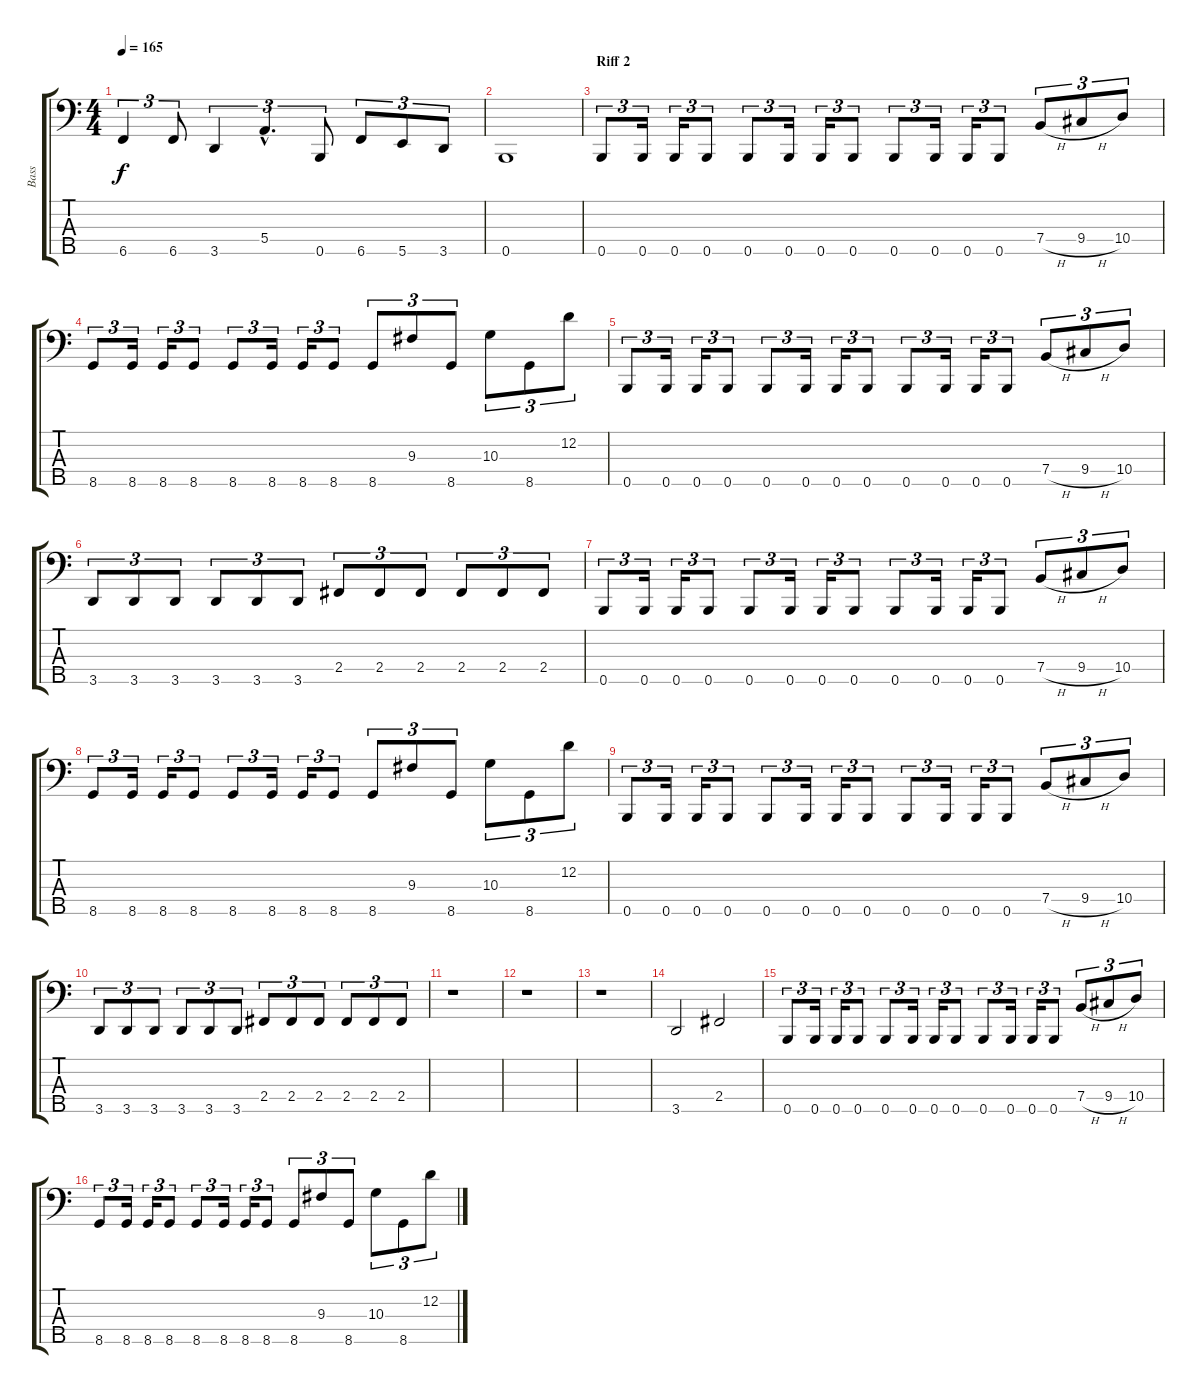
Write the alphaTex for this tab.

\track ("Bass" "Bass") {instrument electricbasspick}
\staff {score tabs}
\tuning (G2 D2 A1 E1 B0) {hide}
\ts (4 4)
\tempo 165
\clef f4
\ks c
6.5.4{tu (3 2) dy f} 6.5.8{tu (3 2)} 3.5.4{tu (3 2)} 5.4{hac}.4{d tu (3 2)} 0.5.8{tu (3 2)} 6.5.8{tu (3 2)} 5.5.8{tu (3 2)} 3.5.8{tu (3 2)} |
0.5.1 |
\section ("" "Riff 2")
0.5.8{tu (3 2)} 0.5.16{tu (3 2)} 0.5.16{tu (3 2)} 0.5.8{tu (3 2)} 0.5.8{tu (3 2)} 0.5.16{tu (3 2)} 0.5.16{tu (3 2)} 0.5.8{tu (3 2)} 0.5.8{tu (3 2)} 0.5.16{tu (3 2)} 0.5.16{tu (3 2)} 0.5.8{tu (3 2)} 7.4{h}.8{tu (3 2)} 9.4{h}.8{tu (3 2)} 10.4.8{tu (3 2)} |
8.5.8{tu (3 2)} 8.5.16{tu (3 2)} 8.5.16{tu (3 2)} 8.5.8{tu (3 2)} 8.5.8{tu (3 2)} 8.5.16{tu (3 2)} 8.5.16{tu (3 2)} 8.5.8{tu (3 2)} 8.5.8{tu (3 2)} 9.3.8{tu (3 2)} 8.5.8{tu (3 2)} 10.3.8{tu (3 2)} 8.5.8{tu (3 2)} 12.2.8{tu (3 2)} |
0.5.8{tu (3 2)} 0.5.16{tu (3 2)} 0.5.16{tu (3 2)} 0.5.8{tu (3 2)} 0.5.8{tu (3 2)} 0.5.16{tu (3 2)} 0.5.16{tu (3 2)} 0.5.8{tu (3 2)} 0.5.8{tu (3 2)} 0.5.16{tu (3 2)} 0.5.16{tu (3 2)} 0.5.8{tu (3 2)} 7.4{h}.8{tu (3 2)} 9.4{h}.8{tu (3 2)} 10.4.8{tu (3 2)} |
3.5.8{tu (3 2)} 3.5.8{tu (3 2)} 3.5.8{tu (3 2)} 3.5.8{tu (3 2)} 3.5.8{tu (3 2)} 3.5.8{tu (3 2)} 2.4.8{tu (3 2)} 2.4.8{tu (3 2)} 2.4.8{tu (3 2)} 2.4.8{tu (3 2)} 2.4.8{tu (3 2)} 2.4.8{tu (3 2)} |
0.5.8{tu (3 2)} 0.5.16{tu (3 2)} 0.5.16{tu (3 2)} 0.5.8{tu (3 2)} 0.5.8{tu (3 2)} 0.5.16{tu (3 2)} 0.5.16{tu (3 2)} 0.5.8{tu (3 2)} 0.5.8{tu (3 2)} 0.5.16{tu (3 2)} 0.5.16{tu (3 2)} 0.5.8{tu (3 2)} 7.4{h}.8{tu (3 2)} 9.4{h}.8{tu (3 2)} 10.4.8{tu (3 2)} |
8.5.8{tu (3 2)} 8.5.16{tu (3 2)} 8.5.16{tu (3 2)} 8.5.8{tu (3 2)} 8.5.8{tu (3 2)} 8.5.16{tu (3 2)} 8.5.16{tu (3 2)} 8.5.8{tu (3 2)} 8.5.8{tu (3 2)} 9.3.8{tu (3 2)} 8.5.8{tu (3 2)} 10.3.8{tu (3 2)} 8.5.8{tu (3 2)} 12.2.8{tu (3 2)} |
0.5.8{tu (3 2)} 0.5.16{tu (3 2)} 0.5.16{tu (3 2)} 0.5.8{tu (3 2)} 0.5.8{tu (3 2)} 0.5.16{tu (3 2)} 0.5.16{tu (3 2)} 0.5.8{tu (3 2)} 0.5.8{tu (3 2)} 0.5.16{tu (3 2)} 0.5.16{tu (3 2)} 0.5.8{tu (3 2)} 7.4{h}.8{tu (3 2)} 9.4{h}.8{tu (3 2)} 10.4.8{tu (3 2)} |
3.5.8{tu (3 2)} 3.5.8{tu (3 2)} 3.5.8{tu (3 2)} 3.5.8{tu (3 2)} 3.5.8{tu (3 2)} 3.5.8{tu (3 2)} 2.4.8{tu (3 2)} 2.4.8{tu (3 2)} 2.4.8{tu (3 2)} 2.4.8{tu (3 2)} 2.4.8{tu (3 2)} 2.4.8{tu (3 2)} |
r.1 |
r.1 |
r.1 |
3.5.2 2.4.2 |
0.5.8{tu (3 2)} 0.5.16{tu (3 2)} 0.5.16{tu (3 2)} 0.5.8{tu (3 2)} 0.5.8{tu (3 2)} 0.5.16{tu (3 2)} 0.5.16{tu (3 2)} 0.5.8{tu (3 2)} 0.5.8{tu (3 2)} 0.5.16{tu (3 2)} 0.5.16{tu (3 2)} 0.5.8{tu (3 2)} 7.4{h}.8{tu (3 2)} 9.4{h}.8{tu (3 2)} 10.4.8{tu (3 2)} |
8.5.8{tu (3 2)} 8.5.16{tu (3 2)} 8.5.16{tu (3 2)} 8.5.8{tu (3 2)} 8.5.8{tu (3 2)} 8.5.16{tu (3 2)} 8.5.16{tu (3 2)} 8.5.8{tu (3 2)} 8.5.8{tu (3 2)} 9.3.8{tu (3 2)} 8.5.8{tu (3 2)} 10.3.8{tu (3 2)} 8.5.8{tu (3 2)} 12.2.8{tu (3 2)}
